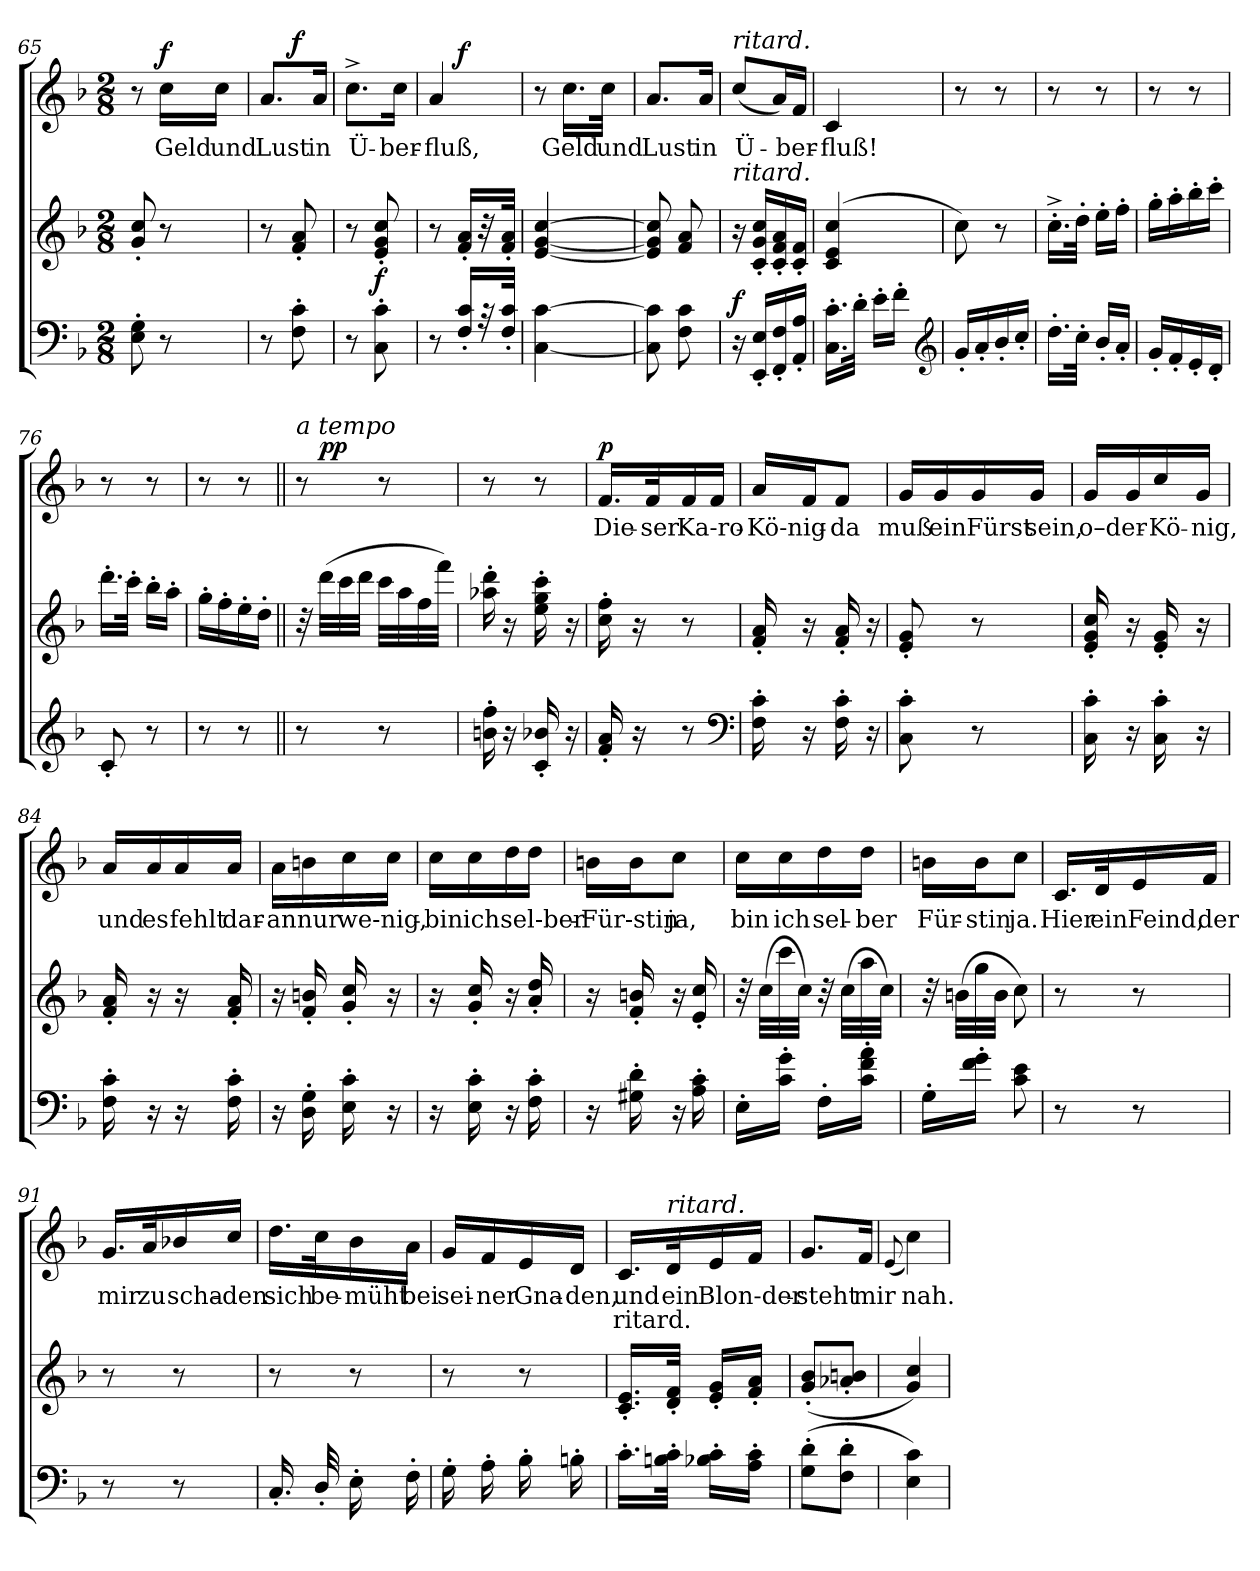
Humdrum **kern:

**kern	**kern	**kern	**text	**text	**dynam
*part1	*part1	*part1	*part1	*part1	*part1
*staff3	*staff2	*staff1	*staff1	*staff1	*staff1/2/3
*clefF4	*clefG2	*clefG2	*	*	*
*k[b-]	*k[b-]	*k[b-]	*	*	*
*M2/8	*M2/8	*M2/8	*	*	*
=65	=65	=65	=65	=65	=65
8E'\ 8G'\	8g'/ 8cc'/	8r	.	.	.
!	!	!	!	!	!LO:DY:a
8r	8r	16cc\LL	Geld	.	f
.	.	16cc\JJ	und	.	.
=66	=66	=66	=66	=66	=66
8r	8r	8.a/L	Lust	.	.
!	!	!	!	!	!LO:DY:b=2
8F'\ 8c'\	8f'/ 8a'/	.	.	.	f
.	.	16a/Jk	in	.	.
=67	=67	=67	=67	=67	=67
8r	8r	8.cc^\L	Ü-	.	.
!	!	!	!	!	!LO:DY:a=3
8C'\ 8c'\	8e'/ 8g'/ 8cc'/	.	.	.	f
.	.	16cc\Jk	-ber-	.	.
=68	=68	=68	=68	=68	=68
8r	8r	4a/	-fluß,	.	.
!	!	!	!	!	!LO:DY:b=2
16F'/ 16c'/LL	16f'/ 16a'/LL	.	.	.	f
32r	32r	.	.	.	.
32F'/ 32c'/JJk	32f'/ 32a'/JJk	.	.	.	.
!!LO:LB:g=z
=69	=69	=69	=69	=69	=69
[4C\ [4c\	[4e/ [4g/ [4cc/	8r	.	.	.
.	.	16.cc\LL	Geld	.	.
.	.	32cc\JJk	und	.	.
=70	=70	=70	=70	=70	=70
8C]\ 8c]\	8e]/ 8g]/ 8cc]/	8.a/L	Lust	.	.
8F\ 8c\	8f/ 8a/	.	.	.	.
.	.	16a/Jk	in	.	.
=71	=71	=71	=71	=71	=71
!	!	!LO:TX:a:i:t=ritard.	!	!	!
!	!LO:TX:a:i:t=ritard.	!	!	!	!
!	!	!	!	!	!LO:DY:a=3
16r	16r	(<8cc/L	Ü-	.	f
16EE'/ 16E'/LL	16c'/ 16g'/ 16cc'/LL	.	.	.	.
16FF'/ 16F'/	16c'/ 16f'/ 16a'/	16a/L)	.	.	.
16AA'/ 16A'/JJ	16c'/ 16f'/JJ	16f/JJ	-ber-	.	.
=72	=72	=72	=72	=72	=72
16.C'\ 16.c'\LL	(<4c/ 4e/ 4cc/	4c/	-fluß!	.	.
32d'\JJk	.	.	.	.	.
16e'\LL	.	.	.	.	.
16f'\JJ	.	.	.	.	.
*clefG2	*	*	*	*	*
=73	=73	=73	=73	=73	=73
16g'/LL	8cc\)	8r	.	.	.
16a'/	.	.	.	.	.
16b-'/	8r	8r	.	.	.
16cc'/JJ	.	.	.	.	.
=74	=74	=74	=74	=74	=74
16.dd'\LL	16.cc'^\LL	8r	.	.	.
32cc'\JJk	32dd'\JJk	.	.	.	.
16b-'/LL	16ee'\LL	8r	.	.	.
16a'/JJ	16ff'\JJ	.	.	.	.
!!LO:PB:g=z
=75	=75	=75	=75	=75	=75
16g'/LL	16gg'\LL	8r	.	.	.
16f'/	16aa'\	.	.	.	.
16e'/	16bb-'\	8r	.	.	.
16d'/JJ	16ccc'\JJ	.	.	.	.
=76	=76	=76	=76	=76	=76
8c'/	16.ddd'\LL	8r	.	.	.
.	32ccc'\JJk	.	.	.	.
8r	16bb-'\LL	8r	.	.	.
.	16aa'\JJ	.	.	.	.
=77	=77	=77	=77	=77	=77
8r	16gg'\LL	8r	.	.	.
.	16ff'\	.	.	.	.
8r	16ee'\	8r	.	.	.
.	16dd'\JJ	.	.	.	.
=78||	=78||	=78||	=78||	=78||	=78||
!	!	!LO:TX:a:i:t=a tempo	!	!	!
8r	32r	8r	.	.	.
!	!	!	!	!	!LO:DY:b=2
.	(>32ddd\LLL	.	.	.	pp
.	32ccc\	.	.	.	.
.	32ddd\JJJ	.	.	.	.
8r	32ccc\LLL	8r	.	.	.
.	32aa\	.	.	.	.
.	32ff\	.	.	.	.
.	32fff\JJJ)	.	.	.	.
=79	=79	=79	=79	=79	=79
16bn'\ 16ff'\	16aa-X'\ 16ddd'\	8r	.	.	.
16r	16r	.	.	.	.
16c'/ 16b-X'/	16ee'\ 16gg'\ 16ccc'\	8r	.	.	.
16r	16r	.	.	.	.
!!LO:LB:g=z
=80	=80	=80	=80	=80	=80
!	!	!	!	!	!LO:DY:a
16f'/ 16a'/	16cc'\ 16ff'\	16.f/LL	Die-	.	p
16r	16r	.	.	.	.
.	.	32f/K	-ser	.	.
8r	8r	16f/	Ka-ro-	.	.
.	.	16f/JJ	.	.	.
*clefF4	*	*	*	*	*
=81	=81	=81	=81	=81	=81
16F'\ 16c'\	16f'/ 16a'/	16a/LL	-Kö-nig-	.	.
16r	16r	16f/J	.	.	.
16F'\ 16c'\	16f'/ 16a'/	8f/J	-da	.	.
16r	16r	.	.	.	.
=82	=82	=82	=82	=82	=82
8C'\ 8c'\	8e'/ 8g'/	16g/LL	muß	.	.
.	.	16g/	ein	.	.
8r	8r	16g/	Fürst	.	.
.	.	16g/JJ	sein,	.	.
=83	=83	=83	=83	=83	=83
16C'\ 16c'\	16e'/ 16g'/ 16cc'/	16g/LL	o–der-	.	.
16r	16r	16g/	.	.	.
16C'\ 16c'\	16e'/ 16g'/	16cc/	-Kö-	.	.
16r	16r	16g/JJ	-nig,	.	.
=84	=84	=84	=84	=84	=84
16F'\ 16c'\	16f'/ 16a'/	16a/LL	-und	.	.
16r	16r	16a/	es	.	.
16r	16r	16a/	fehlt	.	.
16F'\ 16c'\	16f'/ 16a'/	16a/JJ	dar-	.	.
!!LO:LB:g=z
=85	=85	=85	=85	=85	=85
16r	16r	16a\LL	-an	.	.
16D'\ 16G'\	16f'/ 16bn'/	16bn\	nur	.	.
16E'\ 16c'\	16g'/ 16cc'/	16cc\	we-nig,-	.	.
16r	16r	16cc\JJ	.	.	.
=86	=86	=86	=86	=86	=86
16r	16r	16cc\LL	-bin	.	.
16E'\ 16c'\	16g'/ 16cc'/	16cc\	ich	.	.
16r	16r	16dd\	sel-ber-	.	.
16F'\ 16c'\	16a'/ 16dd'/	16dd\JJ	.	.	.
=87	=87	=87	=87	=87	=87
16r	16r	16bn\LL	-Für-stin	.	.
16G#X'\ 16d'\	16f'/ 16bn'/	16b\J	.	.	.
16r	16r	8cc\J	ja,	.	.
16A'\ 16c'\	16e'/ 16cc'/	.	.	.	.
=88	=88	=88	=88	=88	=88
16E'\LL	32r	16cc\LL	bin	.	.
.	(>32cc\LLL	.	.	.	.
16c'\ 16g'\JJ	32ccc\	16cc\	ich	.	.
.	32cc\JJJ)	.	.	.	.
16F'\LL	32r	16dd\	sel-	.	.
.	(>32cc\LLL	.	.	.	.
16c'\ 16f'\ 16a'\JJ	32aa\	16dd\JJ	-ber	.	.
.	32cc\JJJ)	.	.	.	.
=89	=89	=89	=89	=89	=89
16G'\LL	32r	16bn\LL	Für-	.	.
.	(>32bn\LLL	.	.	.	.
16f'\ 16g'\JJ	32gg\	16b\J	-stin	.	.
.	32b\JJJ	.	.	.	.
8c\ 8e\	8cc\)	8cc\J	ja.	.	.
!!LO:LB:g=z
=90	=90	=90	=90	=90	=90
8r	8r	16.c/LL	Hier	.	.
.	.	32d/K	ein	.	.
8r	8r	16e/	Feind,	.	.
.	.	16f/JJ	der	.	.
=91	=91	=91	=91	=91	=91
8r	8r	16.g/LL	mir	.	.
.	.	32a/K	zu	.	.
8r	8r	16b-X/	scha-	.	.
.	.	16cc/JJ	-den	.	.
=92	=92	=92	=92	=92	=92
16.C'/	8r	16.dd\LL	sich	.	.
32D'/	.	32cc\K	be-	.	.
16E'\	8r	16b-\	-müht	.	.
16F'\	.	16a\JJ	bei	.	.
=93	=93	=93	=93	=93	=93
16G'\	8r	16g/LL	sei-	.	.
16A'\	.	16f/	-ner	.	.
16B-'\	8r	16e/	Gna-	.	.
16Bn'\	.	16d/JJ	-den,	.	.
!!LO:LB:g=z
=94	=94	=94	=94	=94	=94
16.c'\LL	16.c'/ 16.e'/LL	16.c/LL	und	-ritard.	.
!	!	!LO:TX:a:i:t=ritard.	!	!	!
32Bn'\ 32c'\JJk	32d'/ 32f'/JJk	32d/K	ein	.	.
16B-X'\ 16c'\LL	16e'/ 16g'/LL	16e/	Blon-der-	.	.
16A'\ 16c'\JJ	16f'/ 16a'/JJ	16f/JJ	.	.	.
=95	=95	=95	=95	=95	=95
(>8G'\ 8d'\L	(<8g'/ 8b-'/L	8.g/L	-steht	.	.
8F'\ 8d'\J	8a-X'/ 8bn'/J	.	.	.	.
.	.	16f/Jk	mir	.	.
=96	=96	=96	=96	=96	=96
.	.	(<8qqe/	.	.	.
4E\ 4c\)	4g/ 4cc/)	4cc\)	nah._	.	.
=	=	=	=	=	=
*-	*-	*-	*-	*-	*-
